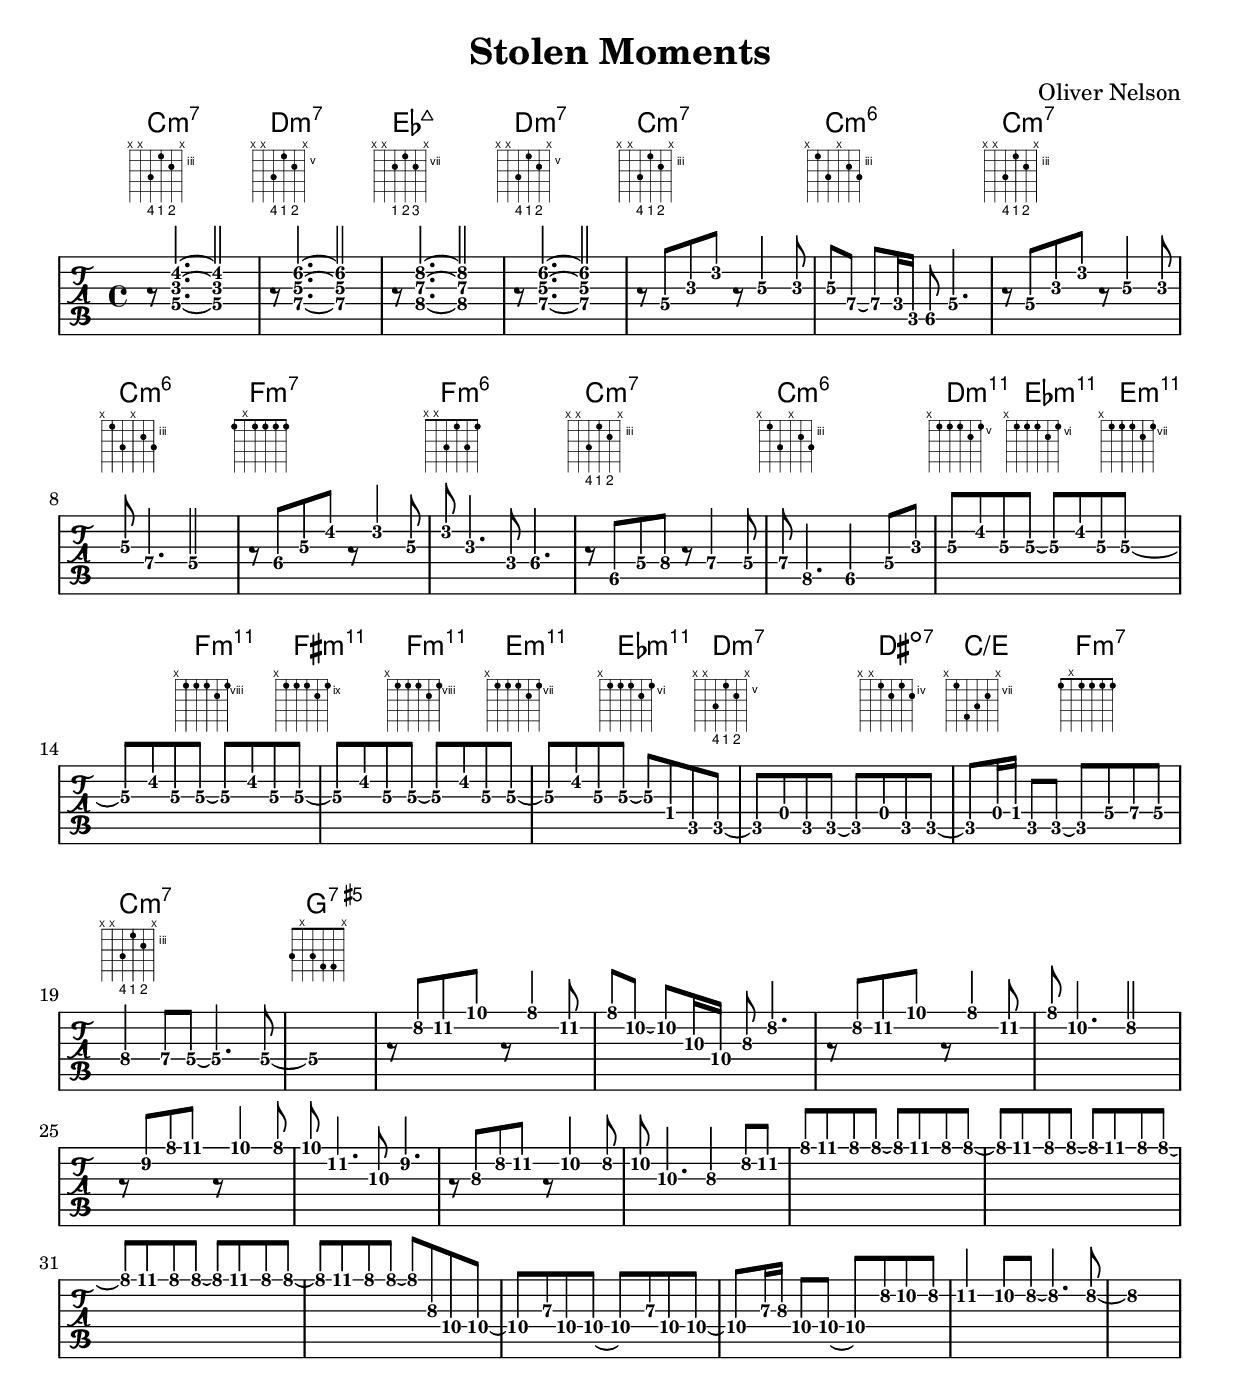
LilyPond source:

\version "2.19.15"
\include "english.ly"
\header {
  title = "Stolen Moments"
  subtitle = ""
  arranger = ""
  composer = "Oliver Nelson"
}

\paper {
  top-margin = 0.5\in
  bottom-margin = 0.5\in
}
% Make a blank new fretboard table
#(define custom-fretboard-table-one (make-fretboard-table))

% Make a new fretboard table as a copy of default-fret-table
#(define custom-fretboard-table-two (make-fretboard-table default-fret-table))

% Add a chord to custom-fretboard-table-one
\storePredefinedDiagram #custom-fretboard-table-one
                        \chordmode{d:m7}
                        #guitar-tuning
                        "x;x;7-4;5-1;6-2;x;"
\storePredefinedDiagram #custom-fretboard-table-one
                        \chordmode{c:m7}
                        #guitar-tuning
                        "x;x;5-4;3-1;4-2;x;"      
\storePredefinedDiagram #custom-fretboard-table-one
                        \chordmode{c:m6}
                        #guitar-tuning
                        "x;3;5;x;4;5;"                              
\storePredefinedDiagram #custom-fretboard-table-one
                        \chordmode{ef:maj7}
                        #guitar-tuning
                        "x;x;8-1;7-2;8-3;x;"                            
\storePredefinedDiagram #custom-fretboard-table-one
                        \chordmode{f:m7}
                        #guitar-tuning
                        "1;x;1;1;1;1;"         
\storePredefinedDiagram #custom-fretboard-table-one
                        \chordmode{f:m6}
                        #guitar-tuning
                        "x;x;3;1;3;1;"         
\storePredefinedDiagram #custom-fretboard-table-one
                        \chordmode{d:m11}
                        #guitar-tuning
                        "x;5;5;5;6;5;"         
\storePredefinedDiagram #custom-fretboard-table-one
                        \chordmode{ef:m11}
                        #guitar-tuning
                        "x;6;6;6;7;6;"         
\storePredefinedDiagram #custom-fretboard-table-one
                        \chordmode{e:m11}
                        #guitar-tuning
                        "x;7;7;7;8;7;"                                 
\storePredefinedDiagram #custom-fretboard-table-one
                        \chordmode{f:m11}
                        #guitar-tuning
                        "x;8;8;8;9;8;"  
\storePredefinedDiagram #custom-fretboard-table-one
                        \chordmode{fs:m11}
                        #guitar-tuning
                        "x;9;9;9;10;9;"                          
\storePredefinedDiagram #custom-fretboard-table-one
                        \chordmode{ds:dim7}
                        #guitar-tuning
                        "x;x;4;5;4;5;"                          
\storePredefinedDiagram #custom-fretboard-table-one
                        \chordmode{c:/e}
                        #guitar-tuning
                        "x;7;10;9;8;x;"   
\storePredefinedDiagram #custom-fretboard-table-one
                        \chordmode{g:7.5+}
                        #guitar-tuning
                        "3;x;3;4;4;x;"                           
                        
\include "predefined-guitar-fretboards.ly"
\layout { indent = 0.0\cm }
\layout { \override Voice.StringNumber #'stencil = ##f }

guitar = \relative c {
   \stemUp
 \set midiInstrument = #"baritone sax"
  r8 <g'\4 bf\3 ef\2>4.  ~ <g\4 bf\3 ef\2>2 |
  r8 <a\4 c\3 f\2>4. ~ <a\4 c\3 f\2>2 |
  r8 <bf\4 d\3 g\2>4. ~ <bf\4 d\3 g\2>2 |
  r8 <a\4 c\3 f\2>4. ~ <a\4 c\3 f\2>2 |
  r8 g8\4 bf8 d8 r8 c4\3 bf8 |
  c8\3 a8\4 ~ a8\4 f16 c16 ef8\5 g4.\4 |
  r8 g8\4 bf8 d8 r8 c4\3 bf8 |
  c8\3 a4.\4 g2\4 |
  r8 af8\4 c8\3 ef8\2 r8 d4\2 c8\3 |
  d8 bf4. f8 af4.\4  |
  r8 ef8\5 g\4 bf\4 r8 a4\4 g8\4 |
  a8\4 f4.\5 ef4\5 g8\4 bf8 |
  c8\3 ef\2 c\3 c\3 ~ c\3 ef\2 c\3 c\3 ~ |
  c\3 ef\2 c\3 c\3 ~ c\3 ef\2 c\3 c\3 ~ |
  c\3 ef\2 c\3 c\3 ~ c\3 ef\2 c\3 c\3 ~ |
  c\3 ef\2 c\3 c\3 ~ c\3 ef,\4 c\5 c\5 ~ |
  c\5 d\4 c\5 c\5 ~ c\5 d\4 c\5 c\5 ~ |
  c\5 d16 ef c8 c ~ c g'\4 a\4 g\4 bf4\4 a8\4 g\4 ~ g4.\4 g8\4 ~ |
  g1\4 |
  
  \set TabStaff.minimumFret = #7
  r8 g'8\2 bf8 d8 r8 c4 bf8 |
  c8 a8 ~ a8 f16 c16 ef8 g4. |
  r8 g8 bf8 d8 r8 c4 bf8 |
  c8 a4. g2 |
  r8 af8 c8 ef8 r8 d4 c8 |
  d8 bf4. f8 af4.  |
  r8 ef8 g bf r8 a4 g8 |
  a8 f4. ef4 g8 bf8 |
  c8 ef c c ~ c ef c c ~ |
  c ef c c ~ c ef c c ~ |
  c ef c c ~ c ef c c ~ |
  c ef c c ~ c ef, c c ~ |
  c d c c ~ c d c c ~ |
  c d16 ef c8 c ~ c g' a g bf4 a8 g ~ g4. g8 ~ |
  g1 |
}

<<
\new ChordNames {
  \time 4/4
  \key ef \major
   \chordmode  {
    c1:m7 | 
    d1:m7 | 
    ef:maj7 |
    d:m7 |
    c:m7 |
    c:m6 |
    c:m7 |
    c:m6 |
    f:m7 |
    f:m6 |
    c:m7 |
    c:m6 |
    d4.:m11 ef2:m11 e8:m11 |
    s4. f2:m11 fs8:m11 |
    s4. f2:m11 e8:m11 |
    s4. ef2:m11 d8:m7 |
    s2 s8 ds4.:dim7  |
    c2:/e f2:m7 |
    c1:m7 |
    g1:7.5+ |
    
   } 
}

\new FretBoards {
  \time 4/4
  \key ef \major
 \chordmode {
      \set predefinedDiagramTable = #custom-fretboard-table-one
      c1:m7 | 
      d1:m7 |
      ef:maj7 |
      d:m7 |
      c:m7 |
      c:m6 |
      c:m7 |
      c:m6 |
      f:m7 |
      f:m6 |
      c:m7 |
      c:m6 |
      d4.:m11 ef2:m11 e8:m11 |
      s4. f2:m11 fs8:m11 |
      s4. f2:m11 e8:m11 |
      s4. ef2:m11 d8:m7 |
      s2 s8 ds4.:dim7  |
      c2:/e f2:m7 |
      c1:m7 |
      g1:7.5+ |
     \set predefinedDiagramTable = #default-fret-table

    }
}

\new TabStaff {
  \relative c {
    \tabFullNotation
    \guitar
  }
}
>>

\score {
  <<
  \guitar
  >>
  \midi {
    \context {
      \remove "Staff_performer"
    }
    \tempo 4 = 130
    
  }
} 

